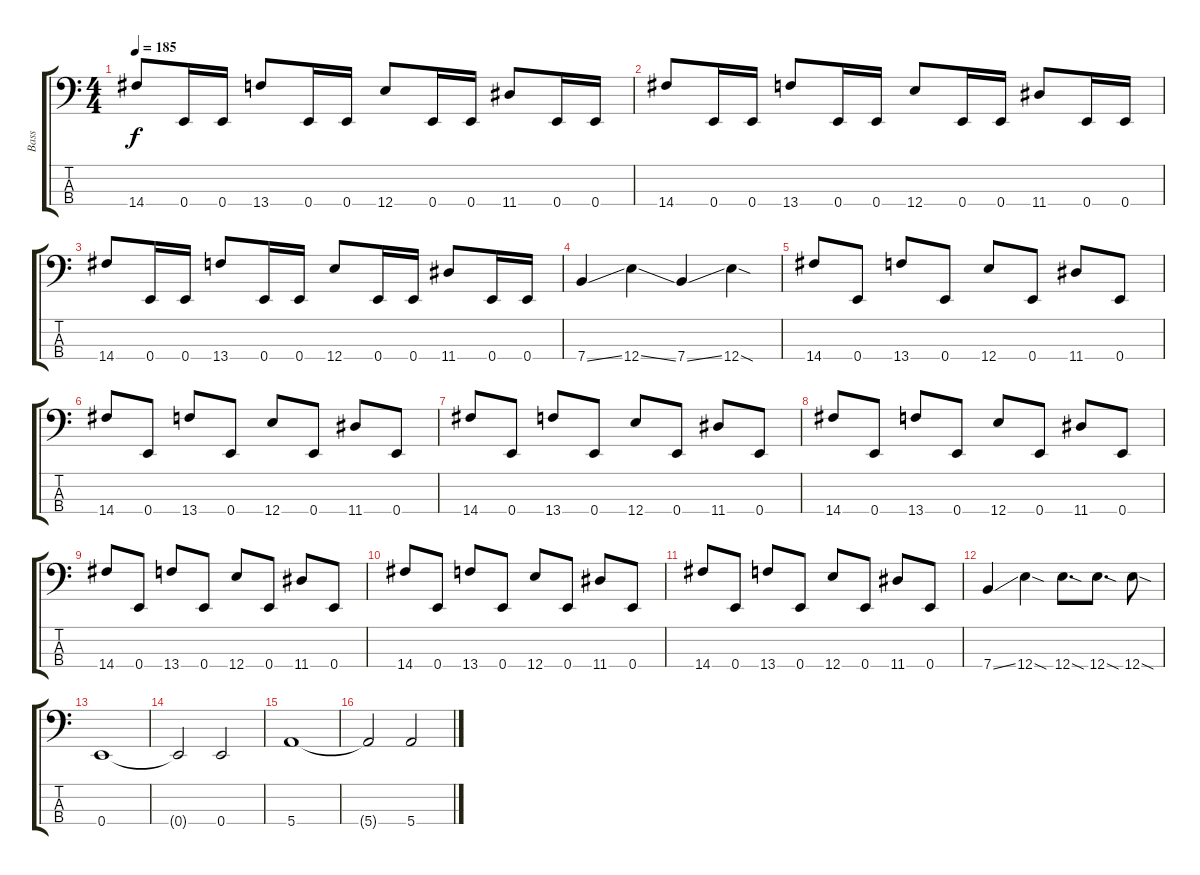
\track ("Bass" "Bass") {instrument electricbasspick}
\staff {score tabs}
\tuning (A2 D2 B1 E1) {hide}
\ts (4 4)
\tempo 185
\clef f4
\ks c
14.4.8{dy f} 0.4.16 0.4.16 13.4.8 0.4.16 0.4.16 12.4.8 0.4.16 0.4.16 11.4.8 0.4.16 0.4.16 |
14.4.8 0.4.16 0.4.16 13.4.8 0.4.16 0.4.16 12.4.8 0.4.16 0.4.16 11.4.8 0.4.16 0.4.16 |
14.4.8 0.4.16 0.4.16 13.4.8 0.4.16 0.4.16 12.4.8 0.4.16 0.4.16 11.4.8 0.4.16 0.4.16 |
7.4{ss}.4 12.4{ss}.4 7.4{ss}.4 12.4{sod}.4 |
14.4.8 0.4.8 13.4.8 0.4.8 12.4.8 0.4.8 11.4.8 0.4.8 |
14.4.8 0.4.8 13.4.8 0.4.8 12.4.8 0.4.8 11.4.8 0.4.8 |
14.4.8 0.4.8 13.4.8 0.4.8 12.4.8 0.4.8 11.4.8 0.4.8 |
14.4.8 0.4.8 13.4.8 0.4.8 12.4.8 0.4.8 11.4.8 0.4.8 |
14.4.8 0.4.8 13.4.8 0.4.8 12.4.8 0.4.8 11.4.8 0.4.8 |
14.4.8 0.4.8 13.4.8 0.4.8 12.4.8 0.4.8 11.4.8 0.4.8 |
14.4.8 0.4.8 13.4.8 0.4.8 12.4.8 0.4.8 11.4.8 0.4.8 |
7.4{ss}.4 12.4{sod}.4 12.4{sod}.8{d} 12.4{sod}.8{d} 12.4{sod}.8 |
0.4.1 |
0.4{t}.2 0.4.2 |
5.4.1 |
5.4{t}.2 5.4.2
